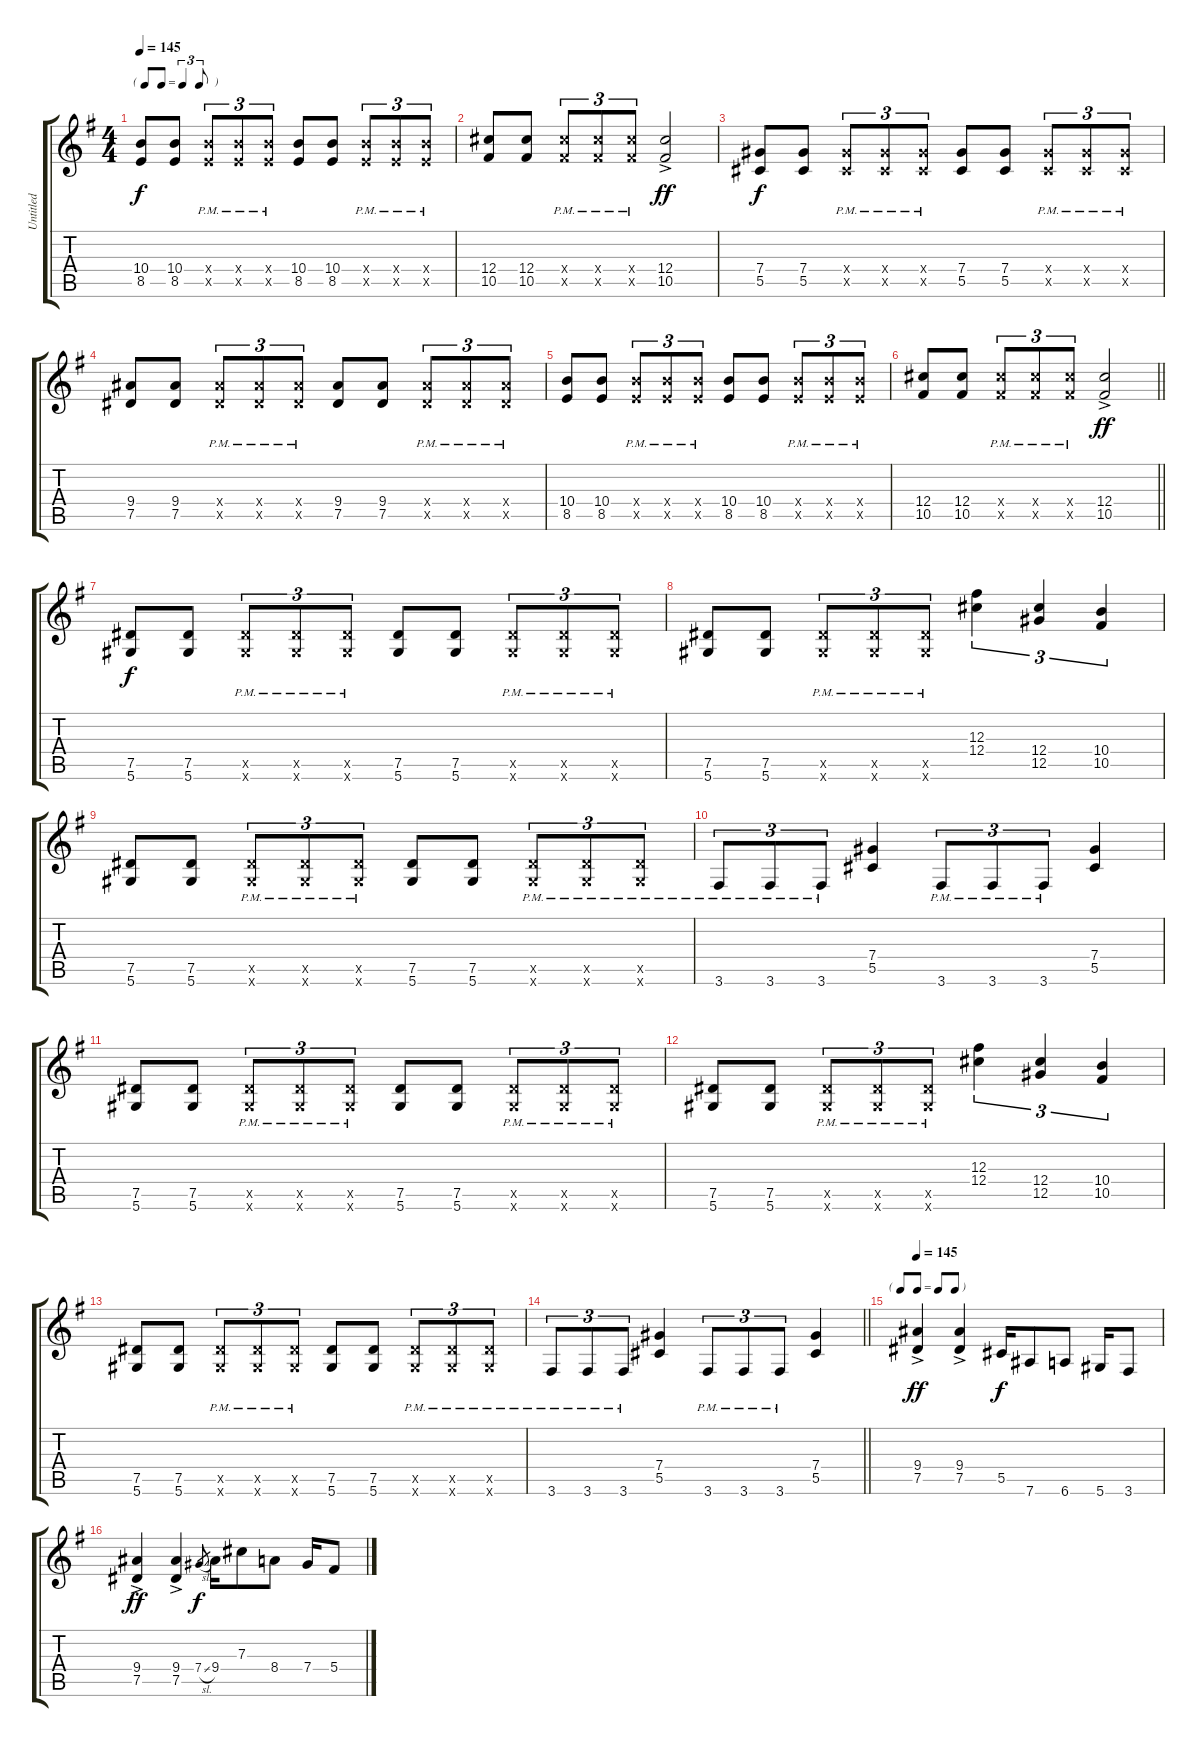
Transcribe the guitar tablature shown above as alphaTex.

\track ("Untitled" "Untitled") {instrument overdrivenguitar}
\staff {score tabs}
\tuning (Eb4 Bb3 Gb3 Db3 Ab2 Eb2) {hide}
\ts (4 4)
\tf triplet8th
\tempo 145
\clef g2
\ks g
(10.4 8.5).8{dy f} (10.4 8.5).8 (10.4{pm x} 8.5{pm x}).8{tu (3 2)} (10.4{pm x} 8.5{pm x}).8{tu (3 2)} (10.4{pm x} 8.5{pm x}).8{tu (3 2)} (10.4 8.5).8 (10.4 8.5).8 (10.4{pm x} 8.5{pm x}).8{tu (3 2)} (10.4{pm x} 8.5{pm x}).8{tu (3 2)} (10.4{pm x} 8.5{pm x}).8{tu (3 2)} |
(12.4 10.5).8 (12.4 10.5).8 (12.4{pm x} 10.5{pm x}).8{tu (3 2)} (12.4{pm x} 10.5{pm x}).8{tu (3 2)} (12.4{pm x} 10.5{pm x}).8{tu (3 2)} (12.4{ac} 10.5{ac}).2{dy ff} |
(7.4 5.5).8{dy f} (7.4 5.5).8 (7.4{pm x} 5.5{pm x}).8{tu (3 2)} (7.4{pm x} 5.5{pm x}).8{tu (3 2)} (7.4{pm x} 5.5{pm x}).8{tu (3 2)} (7.4 5.5).8 (7.4 5.5).8 (7.4{pm x} 5.5{pm x}).8{tu (3 2)} (7.4{pm x} 5.5{pm x}).8{tu (3 2)} (7.4{pm x} 5.5{pm x}).8{tu (3 2)} |
(9.4 7.5).8 (9.4 7.5).8 (9.4{pm x} 7.5{pm x}).8{tu (3 2)} (9.4{pm x} 7.5{pm x}).8{tu (3 2)} (9.4{pm x} 7.5{pm x}).8{tu (3 2)} (9.4 7.5).8 (9.4 7.5).8 (9.4{pm x} 7.5{pm x}).8{tu (3 2)} (9.4{pm x} 7.5{pm x}).8{tu (3 2)} (9.4{pm x} 7.5{pm x}).8{tu (3 2)} |
(10.4 8.5).8 (10.4 8.5).8 (10.4{pm x} 8.5{pm x}).8{tu (3 2)} (10.4{pm x} 8.5{pm x}).8{tu (3 2)} (10.4{pm x} 8.5{pm x}).8{tu (3 2)} (10.4 8.5).8 (10.4 8.5).8 (10.4{pm x} 8.5{pm x}).8{tu (3 2)} (10.4{pm x} 8.5{pm x}).8{tu (3 2)} (10.4{pm x} 8.5{pm x}).8{tu (3 2)} |
\barLineRight lightlight
(12.4 10.5).8 (12.4 10.5).8 (12.4{pm x} 10.5{pm x}).8{tu (3 2)} (12.4{pm x} 10.5{pm x}).8{tu (3 2)} (12.4{pm x} 10.5{pm x}).8{tu (3 2)} (12.4{ac} 10.5{ac}).2{dy ff} |
(7.5 5.6).8{dy f} (7.5 5.6).8 (7.5{pm x} 5.6{pm x}).8{tu (3 2)} (7.5{pm x} 5.6{pm x}).8{tu (3 2)} (7.5{pm x} 5.6{pm x}).8{tu (3 2)} (7.5 5.6).8 (7.5 5.6).8 (7.5{pm x} 5.6{pm x}).8{tu (3 2)} (7.5{pm x} 5.6{pm x}).8{tu (3 2)} (7.5{pm x} 5.6{pm x}).8{tu (3 2)} |
(7.5 5.6).8 (7.5 5.6).8 (7.5{pm x} 5.6{pm x}).8{tu (3 2)} (7.5{pm x} 5.6{pm x}).8{tu (3 2)} (7.5{pm x} 5.6{pm x}).8{tu (3 2)} (12.3 12.4).4{tu (3 2)} (12.4 12.5).4{tu (3 2)} (10.4 10.5).4{tu (3 2)} |
(7.5 5.6).8 (7.5 5.6).8 (7.5{pm x} 5.6{pm x}).8{tu (3 2)} (7.5{pm x} 5.6{pm x}).8{tu (3 2)} (7.5{pm x} 5.6{pm x}).8{tu (3 2)} (7.5 5.6).8 (7.5 5.6).8 (7.5{pm x} 5.6{pm x}).8{tu (3 2)} (7.5{pm x} 5.6{pm x}).8{tu (3 2)} (7.5{pm x} 5.6{pm x}).8{tu (3 2)} |
3.6{pm}.8{tu (3 2)} 3.6{pm}.8{tu (3 2)} 3.6{pm}.8{tu (3 2)} (7.4 5.5).4 3.6{pm}.8{tu (3 2)} 3.6{pm}.8{tu (3 2)} 3.6{pm}.8{tu (3 2)} (7.4 5.5).4 |
(7.5 5.6).8 (7.5 5.6).8 (7.5{pm x} 5.6{pm x}).8{tu (3 2)} (7.5{pm x} 5.6{pm x}).8{tu (3 2)} (7.5{pm x} 5.6{pm x}).8{tu (3 2)} (7.5 5.6).8 (7.5 5.6).8 (7.5{pm x} 5.6{pm x}).8{tu (3 2)} (7.5{pm x} 5.6{pm x}).8{tu (3 2)} (7.5{pm x} 5.6{pm x}).8{tu (3 2)} |
(7.5 5.6).8 (7.5 5.6).8 (7.5{pm x} 5.6{pm x}).8{tu (3 2)} (7.5{pm x} 5.6{pm x}).8{tu (3 2)} (7.5{pm x} 5.6{pm x}).8{tu (3 2)} (12.3 12.4).4{tu (3 2)} (12.4 12.5).4{tu (3 2)} (10.4 10.5).4{tu (3 2)} |
(7.5 5.6).8 (7.5 5.6).8 (7.5{pm x} 5.6{pm x}).8{tu (3 2)} (7.5{pm x} 5.6{pm x}).8{tu (3 2)} (7.5{pm x} 5.6{pm x}).8{tu (3 2)} (7.5 5.6).8 (7.5 5.6).8 (7.5{pm x} 5.6{pm x}).8{tu (3 2)} (7.5{pm x} 5.6{pm x}).8{tu (3 2)} (7.5{pm x} 5.6{pm x}).8{tu (3 2)} |
\barLineRight lightlight
3.6{pm}.8{tu (3 2)} 3.6{pm}.8{tu (3 2)} 3.6{pm}.8{tu (3 2)} (7.4 5.5).4 3.6{pm}.8{tu (3 2)} 3.6{pm}.8{tu (3 2)} 3.6{pm}.8{tu (3 2)} (7.4 5.5).4 |
\tf none
\tempo 145
(9.4{ac} 7.5{ac}).4{dy ff} (9.4{ac} 7.5{ac}).4 5.5.16{dy f} 7.6.8 6.6.8 5.6.16 3.6.8 |
(9.4{ac} 7.5{ac}).4{dy ff} (9.4{ac} 7.5{ac}).4 7.4{sl}.8{gr dy f} 9.4.16 7.3.8 8.4.8 7.4.16 5.4.8
